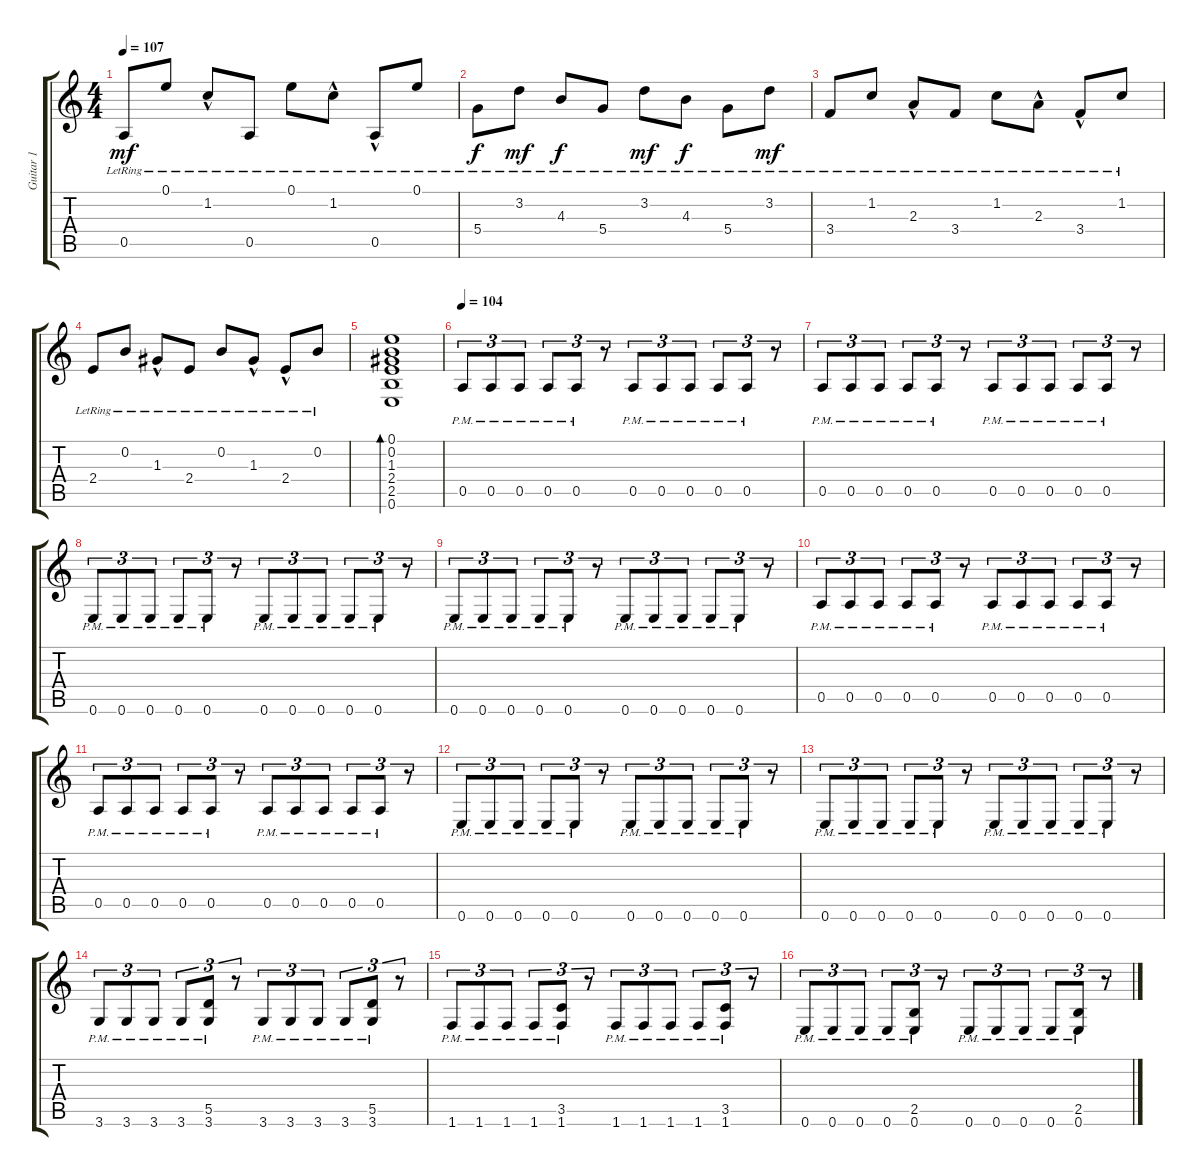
\track ("Guitar 1" "Guitar 1") {instrument distortionguitar}
\staff {score tabs}
\tuning (E4 B3 G3 D3 A2 E2) {hide}
\ts (4 4)
\tempo 107
\clef g2
\ks c
0.5{lr}.8{dy mf} 0.1{lr}.8 1.2{hac lr}.8 0.5{lr}.8 0.1{lr}.8 1.2{hac lr}.8 0.5{hac lr}.8 0.1{lr}.8 |
5.4{lr}.8{dy f} 3.2{lr}.8{dy mf} 4.3{lr}.8{dy f} 5.4{lr}.8 3.2{lr}.8{dy mf} 4.3{lr}.8{dy f} 5.4{lr}.8 3.2{lr}.8{dy mf} |
3.4{lr}.8 1.2{lr}.8 2.3{hac lr}.8 3.4{lr}.8 1.2{lr}.8 2.3{hac lr}.8 3.4{hac lr}.8 1.2{lr}.8 |
2.4{lr}.8 0.2{lr}.8 1.3{hac lr}.8 2.4{lr}.8 0.2{lr}.8 1.3{hac lr}.8 2.4{hac lr}.8 0.2{lr}.8 |
(0.1 0.2 1.3 2.4 2.5 0.6).1{bd 240} |
\tempo 104
0.5{pm}.8{tu (3 2) instrument distortionguitar} 0.5{pm}.8{tu (3 2)} 0.5{pm}.8{tu (3 2)} 0.5{pm}.8{tu (3 2)} 0.5{pm}.8{tu (3 2)} r.8{tu (3 2)} 0.5{pm}.8{tu (3 2)} 0.5{pm}.8{tu (3 2)} 0.5{pm}.8{tu (3 2)} 0.5{pm}.8{tu (3 2)} 0.5{pm}.8{tu (3 2)} r.8{tu (3 2)} |
0.5{pm}.8{tu (3 2)} 0.5{pm}.8{tu (3 2)} 0.5{pm}.8{tu (3 2)} 0.5{pm}.8{tu (3 2)} 0.5{pm}.8{tu (3 2)} r.8{tu (3 2)} 0.5{pm}.8{tu (3 2)} 0.5{pm}.8{tu (3 2)} 0.5{pm}.8{tu (3 2)} 0.5{pm}.8{tu (3 2)} 0.5{pm}.8{tu (3 2)} r.8{tu (3 2)} |
0.6{pm}.8{tu (3 2)} 0.6{pm}.8{tu (3 2)} 0.6{pm}.8{tu (3 2)} 0.6{pm}.8{tu (3 2)} 0.6{pm}.8{tu (3 2)} r.8{tu (3 2)} 0.6{pm}.8{tu (3 2)} 0.6{pm}.8{tu (3 2)} 0.6{pm}.8{tu (3 2)} 0.6{pm}.8{tu (3 2)} 0.6{pm}.8{tu (3 2)} r.8{tu (3 2)} |
0.6{pm}.8{tu (3 2)} 0.6{pm}.8{tu (3 2)} 0.6{pm}.8{tu (3 2)} 0.6{pm}.8{tu (3 2)} 0.6{pm}.8{tu (3 2)} r.8{tu (3 2)} 0.6{pm}.8{tu (3 2)} 0.6{pm}.8{tu (3 2)} 0.6{pm}.8{tu (3 2)} 0.6{pm}.8{tu (3 2)} 0.6{pm}.8{tu (3 2)} r.8{tu (3 2)} |
0.5{pm}.8{tu (3 2)} 0.5{pm}.8{tu (3 2)} 0.5{pm}.8{tu (3 2)} 0.5{pm}.8{tu (3 2)} 0.5{pm}.8{tu (3 2)} r.8{tu (3 2)} 0.5{pm}.8{tu (3 2)} 0.5{pm}.8{tu (3 2)} 0.5{pm}.8{tu (3 2)} 0.5{pm}.8{tu (3 2)} 0.5{pm}.8{tu (3 2)} r.8{tu (3 2)} |
0.5{pm}.8{tu (3 2)} 0.5{pm}.8{tu (3 2)} 0.5{pm}.8{tu (3 2)} 0.5{pm}.8{tu (3 2)} 0.5{pm}.8{tu (3 2)} r.8{tu (3 2)} 0.5{pm}.8{tu (3 2)} 0.5{pm}.8{tu (3 2)} 0.5{pm}.8{tu (3 2)} 0.5{pm}.8{tu (3 2)} 0.5{pm}.8{tu (3 2)} r.8{tu (3 2)} |
0.6{pm}.8{tu (3 2)} 0.6{pm}.8{tu (3 2)} 0.6{pm}.8{tu (3 2)} 0.6{pm}.8{tu (3 2)} 0.6{pm}.8{tu (3 2)} r.8{tu (3 2)} 0.6{pm}.8{tu (3 2)} 0.6{pm}.8{tu (3 2)} 0.6{pm}.8{tu (3 2)} 0.6{pm}.8{tu (3 2)} 0.6{pm}.8{tu (3 2)} r.8{tu (3 2)} |
0.6{pm}.8{tu (3 2)} 0.6{pm}.8{tu (3 2)} 0.6{pm}.8{tu (3 2)} 0.6{pm}.8{tu (3 2)} 0.6{pm}.8{tu (3 2)} r.8{tu (3 2)} 0.6{pm}.8{tu (3 2)} 0.6{pm}.8{tu (3 2)} 0.6{pm}.8{tu (3 2)} 0.6{pm}.8{tu (3 2)} 0.6{pm}.8{tu (3 2)} r.8{tu (3 2)} |
3.6{pm}.8{tu (3 2)} 3.6{pm}.8{tu (3 2)} 3.6{pm}.8{tu (3 2)} 3.6{pm}.8{tu (3 2)} (5.5{pm} 3.6{pm}).8{tu (3 2)} r.8{tu (3 2)} 3.6{pm}.8{tu (3 2)} 3.6{pm}.8{tu (3 2)} 3.6{pm}.8{tu (3 2)} 3.6{pm}.8{tu (3 2)} (5.5{pm} 3.6{pm}).8{tu (3 2)} r.8{tu (3 2)} |
1.6{pm}.8{tu (3 2)} 1.6{pm}.8{tu (3 2)} 1.6{pm}.8{tu (3 2)} 1.6{pm}.8{tu (3 2)} (3.5{pm} 1.6{pm}).8{tu (3 2)} r.8{tu (3 2)} 1.6{pm}.8{tu (3 2)} 1.6{pm}.8{tu (3 2)} 1.6{pm}.8{tu (3 2)} 1.6{pm}.8{tu (3 2)} (3.5{pm} 1.6{pm}).8{tu (3 2)} r.8{tu (3 2)} |
0.6{pm}.8{tu (3 2)} 0.6{pm}.8{tu (3 2)} 0.6{pm}.8{tu (3 2)} 0.6{pm}.8{tu (3 2)} (2.5{pm} 0.6{pm}).8{tu (3 2)} r.8{tu (3 2)} 0.6{pm}.8{tu (3 2)} 0.6{pm}.8{tu (3 2)} 0.6{pm}.8{tu (3 2)} 0.6{pm}.8{tu (3 2)} (2.5{pm} 0.6{pm}).8{tu (3 2)} r.8{tu (3 2)}
